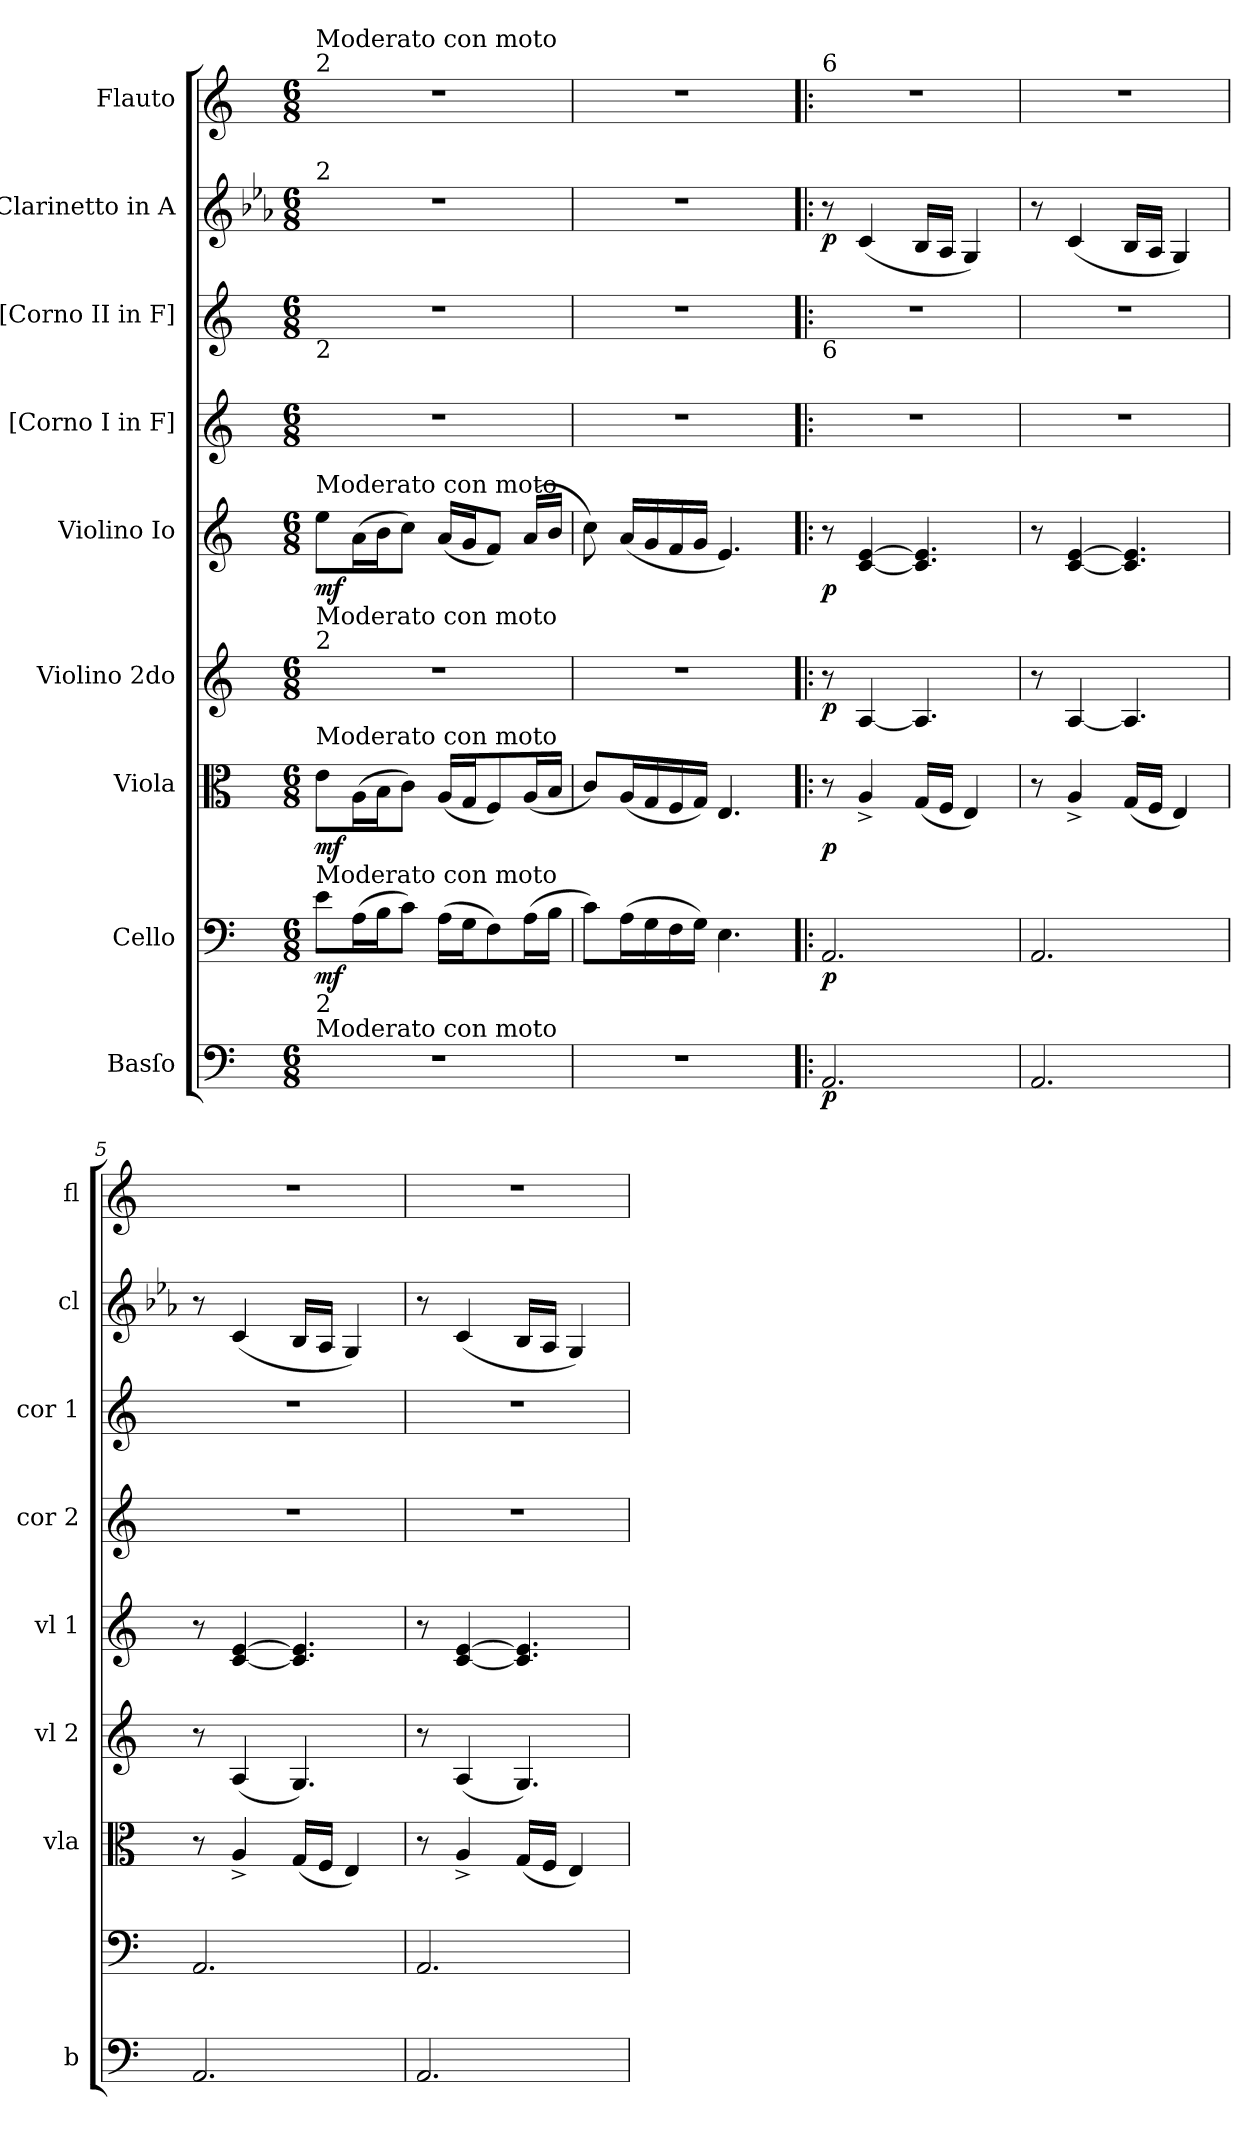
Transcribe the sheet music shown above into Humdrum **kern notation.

**kern	**dynam	**kern	**dynam	**kern	**dynam	**kern	**dynam	**kern	**dynam	**kern	**kern	**kern	**dynam	**kern
*part9	*part9	*part8	*part8	*part7	*part7	*part6	*part6	*part5	*part5	*part4	*part3	*part2	*part2	*part1
*staff9	*staff9	*staff8	*staff8	*staff7	*staff7	*staff6	*staff6	*staff5	*staff5	*staff4	*staff3	*staff2	*staff2	*staff1
*I"Basſo	*	*I"Cello	*	*I"Viola	*	*I"Violino 2do	*	*I"Violino Io	*	*I"[Corno I in F]	*I"[Corno II in F]	*I"Clarinetto in A	*	*I"Flauto
*I'b	*	*	*	*I'vla	*	*I'vl 2	*	*I'vl 1	*	*I'cor 2	*I'cor 1	*I'cl	*	*I'fl
*clefF4	*	*clefF4	*	*clefC3	*	*clefG2	*	*clefG2	*	*clefG2	*clefG2	*clefG2	*	*clefG2
*	*	*	*	*	*	*	*	*	*	*ITrd4c7	*ITrd4c7	*ITrd2c3	*	*
*k[]	*	*k[]	*	*k[]	*	*k[]	*	*k[]	*	*	*	*k[]	*	*k[]
*M6/8	*	*M6/8	*	*M6/8	*	*M6/8	*	*M6/8	*	*M6/8	*M6/8	*M6/8	*	*M6/8
=1	=1	=1	=1	=1	=1	=1	=1	=1	=1	=1	=1	=1	=1	=1
!	!	!	!	!	!	!	!	!	!	!	!	!	!	!LO:TX:a:t=2
!	!	!	!	!	!	!	!	!	!	!	!	!	!	!LO:TX:a:t=Moderato con moto
!	!	!	!	!	!	!	!	!	!	!	!	!LO:TX:a:t=2	!	!
!	!	!	!	!	!	!	!	!	!	!	!LO:TX:b:t=2	!	!	!
!	!	!	!	!	!	!	!	!LO:TX:a:t=Moderato con moto	!	!	!	!	!	!
!	!	!	!	!	!	!LO:TX:a:t=2	!	!	!	!	!	!	!	!
!	!	!	!	!	!	!LO:TX:a:t=Moderato con moto	!	!	!	!	!	!	!	!
!	!	!	!	!LO:TX:a:t=Moderato con moto	!	!	!	!	!	!	!	!	!	!
!	!	!LO:TX:a:t=Moderato con moto	!	!	!	!	!	!	!	!	!	!	!	!
!LO:TX:a:t=Moderato con moto	!	!	!	!	!	!	!	!	!	!	!	!	!	!
!LO:TX:a:t=2	!	!	!	!	!	!	!	!	!	!	!	!	!	!
2.r	.	8e\L	mf	8e\L	mf	2.r	.	8ee\L	mf	2.r	2.r	2.r	.	2.r
.	.	(16A\L	.	(16A\L	.	.	.	(16a\L	.	.	.	.	.	.
.	.	16B\J	.	16B\J	.	.	.	16b\J	.	.	.	.	.	.
.	.	8c\J)	.	8c\J)	.	.	.	8cc\J)	.	.	.	.	.	.
.	.	(16A\LL	.	(16A/LL	.	.	.	(16a/LL	.	.	.	.	.	.
.	.	16G\J	.	16G/J	.	.	.	16g/J	.	.	.	.	.	.
.	.	8F\)	.	8F/)	.	.	.	8f/J)	.	.	.	.	.	.
.	.	(16A\L	.	(16A/L	.	.	.	(16a/LL	.	.	.	.	.	.
.	.	16B\JJ	.	16B/JJ	.	.	.	16b/JJ	.	.	.	.	.	.
=2	=2	=2	=2	=2	=2	=2	=2	=2	=2	=2	=2	=2	=2	=2
2.r	.	8c\L)	.	8c/L)	.	2.r	.	8cc\)	.	2.r	2.r	2.r	.	2.r
.	.	(16A\L	.	(16A/L	.	.	.	(16a/LL	.	.	.	.	.	.
.	.	16G\	.	16G/	.	.	.	16g/	.	.	.	.	.	.
.	.	16F\	.	16F/	.	.	.	16f/	.	.	.	.	.	.
.	.	16G\JJ)	.	16G/JJ)	.	.	.	16g/JJ	.	.	.	.	.	.
.	.	4.E\	.	4.E/	.	.	.	4.e/)	.	.	.	.	.	.
=3!|:	=3!|:	=3!|:	=3!|:	=3!|:	=3!|:	=3!|:	=3!|:	=3!|:	=3!|:	=3!|:	=3!|:	=3!|:	=3!|:	=3!|:
!	!	!	!	!	!	!	!	!	!	!	!	!	!	!LO:TX:a:t=6
!	!	!	!	!	!	!	!	!	!	!	!LO:TX:b:t=6	!	!	!
2.AA/	p	2.AA/	p	8r	p	8r	p	8r	p	2.r	2.r	8r	p	2.r
.	.	.	.	4A^/	.	[4A/	.	[4c/ [4e/	.	.	.	(4A/	.	.
.	.	.	.	(16G/LL	.	4.A/]	.	4.c]/ 4.e]/	.	.	.	16G/LL	.	.
.	.	.	.	16F/JJ	.	.	.	.	.	.	.	16F/JJ	.	.
.	.	.	.	4E/)	.	.	.	.	.	.	.	4E/)	.	.
=4	=4	=4	=4	=4	=4	=4	=4	=4	=4	=4	=4	=4	=4	=4
2.AA/	.	2.AA/	.	8r	.	8r	.	8r	.	2.r	2.r	8r	.	2.r
.	.	.	.	4A^/	.	[4A/	.	[4c/ [4e/	.	.	.	(4A/	.	.
.	.	.	.	(16G/LL	.	4.A/]	.	4.c]/ 4.e]/	.	.	.	16G/LL	.	.
.	.	.	.	16F/JJ	.	.	.	.	.	.	.	16F/JJ	.	.
.	.	.	.	4E/)	.	.	.	.	.	.	.	4E/)	.	.
=5	=5	=5	=5	=5	=5	=5	=5	=5	=5	=5	=5	=5	=5	=5
2.AA/	.	2.AA/	.	8r	.	8r	.	8r	.	2.r	2.r	8r	.	2.r
.	.	.	.	4A^/	.	(4A/	.	[4c/ [4e/	.	.	.	(4A/	.	.
.	.	.	.	(16G/LL	.	4.G/)	.	4.c]/ 4.e]/	.	.	.	16G/LL	.	.
.	.	.	.	16F/JJ	.	.	.	.	.	.	.	16F/JJ	.	.
.	.	.	.	4E/)	.	.	.	.	.	.	.	4E/)	.	.
=6	=6	=6	=6	=6	=6	=6	=6	=6	=6	=6	=6	=6	=6	=6
2.AA/	.	2.AA/	.	8r	.	8r	.	8r	.	2.r	2.r	8r	.	2.r
.	.	.	.	4A^/	.	(4A/	.	[4c/ [4e/	.	.	.	(4A/	.	.
.	.	.	.	(16G/LL	.	4.G/)	.	4.c]/ 4.e]/	.	.	.	16G/LL	.	.
.	.	.	.	16F/JJ	.	.	.	.	.	.	.	16F/JJ	.	.
.	.	.	.	4E/)	.	.	.	.	.	.	.	4E/)	.	.
=	=	=	=	=	=	=	=	=	=	=	=	=	=	=
*-	*-	*-	*-	*-	*-	*-	*-	*-	*-	*-	*-	*-	*-	*-
